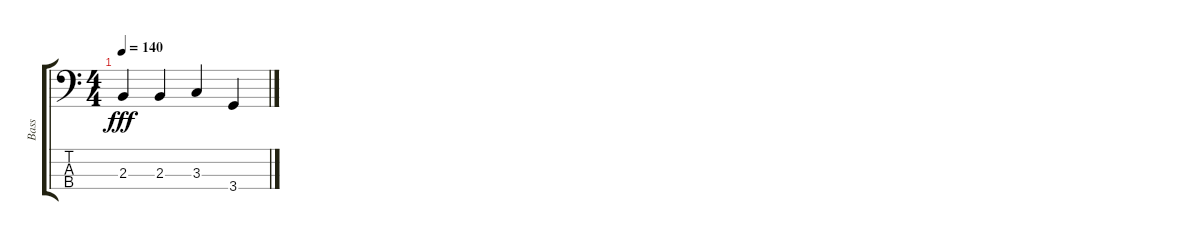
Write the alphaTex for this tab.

\track ("Bass" "Bass") {instrument electricbassfinger}
\staff {score tabs}
\tuning (G2 D2 A1 E1) {hide}
\ts (4 4)
\tempo 140
\clef f4
\ks c
2.3.4{dy fff} 2.3.4 3.3.4 3.4.4
